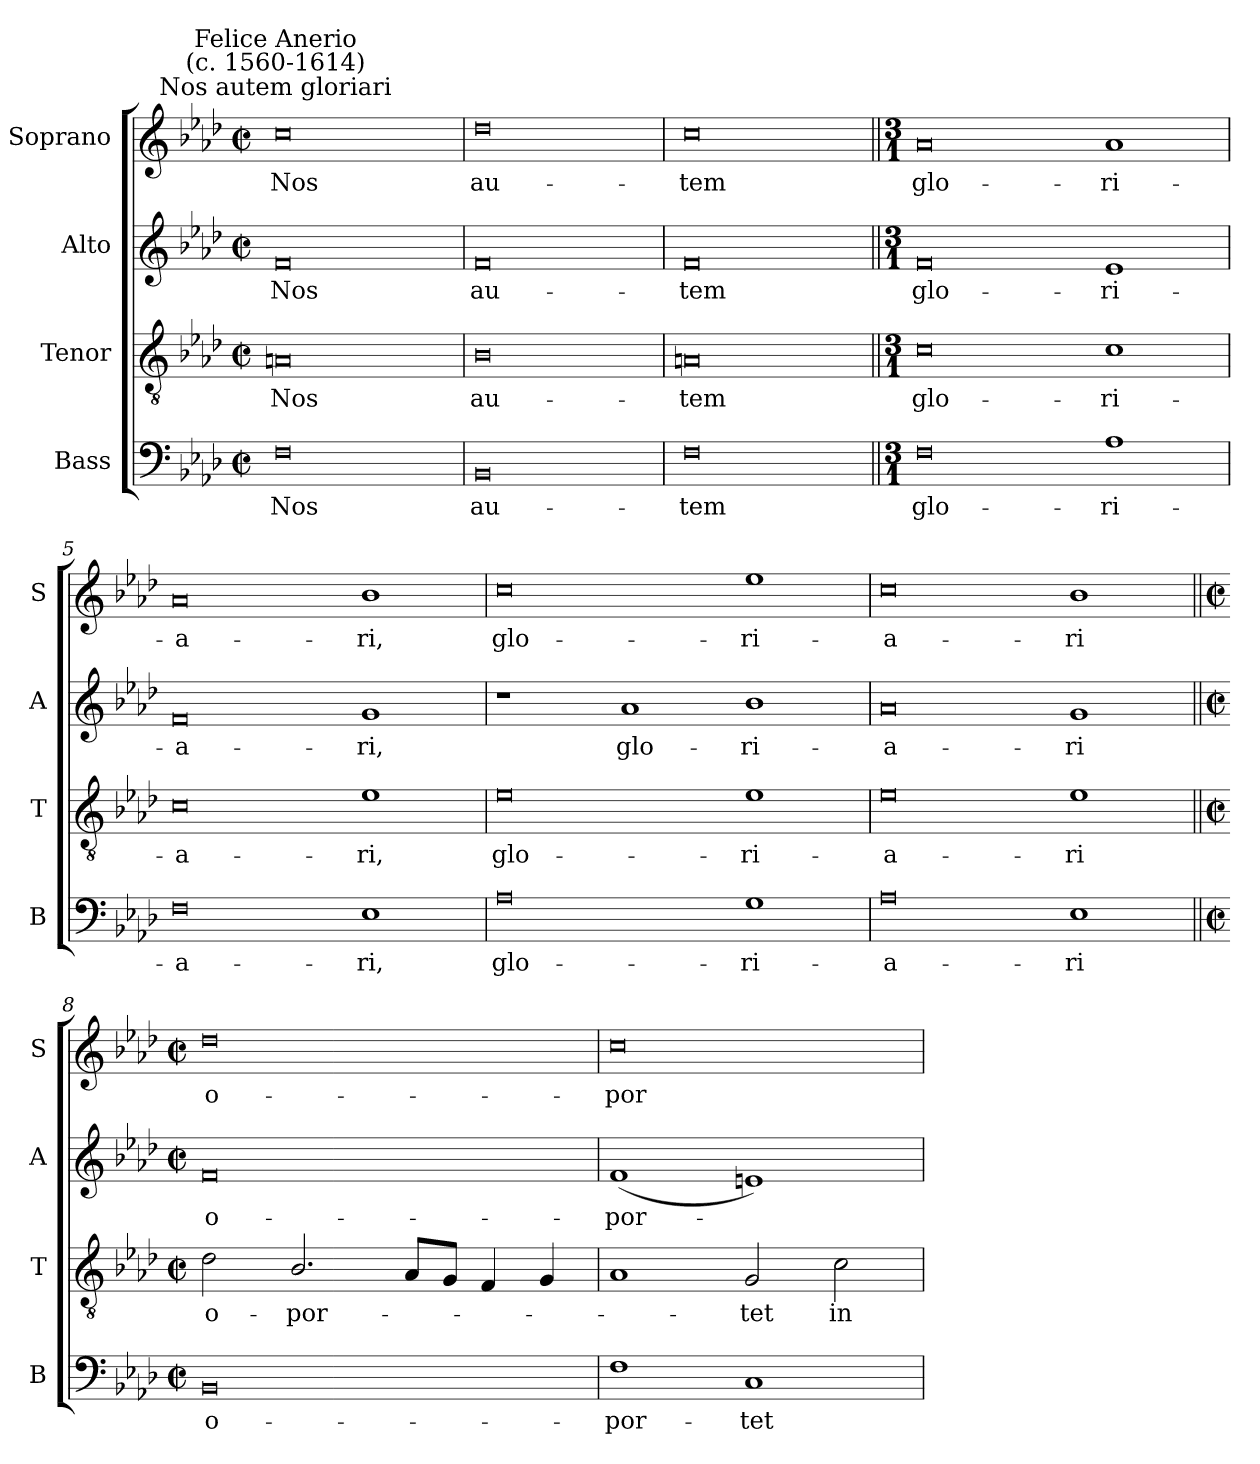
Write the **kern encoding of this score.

**kern	**text	**kern	**text	**kern	**text	**kern	**text
*part4	*part4	*part3	*part3	*part2	*part2	*part1	*part1
*staff4	*staff4	*staff3	*staff3	*staff2	*staff2	*staff1	*staff1
*I"Bass	*	*I"Tenor	*	*I"Alto	*	*I"Soprano	*
*I'B	*	*I'T	*	*I'A	*	*I'S	*
*clefF4	*	*clefGv2	*	*clefG2	*	*clefG2	*
*k[b-e-a-d-]	*	*k[b-e-a-d-]	*	*k[b-e-a-d-]	*	*k[b-e-a-d-]	*
*A-:	*	*A-:	*	*A-:	*	*A-:	*
*M4/2	*	*M4/2	*	*M4/2	*	*M4/2	*
*met(c|)	*	*met(c|)	*	*met(c|)	*	*met(c|)	*
=1	=1	=1	=1	=1	=1	=1	=1
!	!	!	!	!	!	!LO:TX:a:cj:t=Nos autem gloriari	!
!	!	!	!	!	!	!LO:TX:a:cj:t=Felice Anerio\n(c. 1560-1614)	!
!	!LO:LY:b	!	!LO:LY:b	!	!LO:LY:b	!	!LO:LY:b
0F	Nos	0An	Nos	0f	Nos	0cc	Nos
=2	=2	=2	=2	=2	=2	=2	=2
!	!LO:LY:b	!	!LO:LY:b	!	!LO:LY:b	!	!LO:LY:b
0BB-	au-	0B-	au-	0f	au-	0dd-	au-
=3	=3	=3	=3	=3	=3	=3	=3
!	!LO:LY:b	!	!LO:LY:b	!	!LO:LY:b	!	!LO:LY:b
0F	-tem	0An	-tem	0f	-tem	0cc	-tem
=4||	=4||	=4||	=4||	=4||	=4||	=4||	=4||
*M3/1	*	*M3/1	*	*M3/1	*	*M3/1	*
!	!LO:LY:b	!	!LO:LY:b	!	!LO:LY:b	!	!LO:LY:b
0F	glo-	0c	glo-	0f	glo-	0a-	glo-
!	!LO:LY:b	!	!LO:LY:b	!	!LO:LY:b	!	!LO:LY:b
1A-	-ri-	1c	-ri-	1e-	-ri-	1a-	-ri-
=5	=5	=5	=5	=5	=5	=5	=5
!	!LO:LY:b	!	!LO:LY:b	!	!LO:LY:b	!	!LO:LY:b
0F	-a-	0c	-a-	0f	-a-	0a-	-a-
!	!LO:LY:b	!	!LO:LY:b	!	!LO:LY:b	!	!LO:LY:b
1E-	-ri,	1e-	-ri,	1g	-ri,	1b-	-ri,
=6	=6	=6	=6	=6	=6	=6	=6
!	!LO:LY:b	!	!LO:LY:b	!	!	!	!LO:LY:b
0A-	glo-	0e-	glo-	1r	.	0cc	glo-
!	!	!	!	!	!LO:LY:b	!	!
.	.	.	.	1a-	glo-	.	.
!	!LO:LY:b	!	!LO:LY:b	!	!LO:LY:b	!	!LO:LY:b
1G	-ri-	1e-	-ri-	1b-	-ri-	1ee-	-ri-
=7	=7	=7	=7	=7	=7	=7	=7
!	!LO:LY:b	!	!LO:LY:b	!	!LO:LY:b	!	!LO:LY:b
0A-	-a-	0e-	-a-	0a-	-a-	0cc	-a-
!	!LO:LY:b	!	!LO:LY:b	!	!LO:LY:b	!	!LO:LY:b
1E-	-ri	1e-	-ri	1g	-ri	1b-	-ri
=8||	=8||	=8||	=8||	=8||	=8||	=8||	=8||
*M4/2	*	*M4/2	*	*M4/2	*	*M4/2	*
*met(c|)	*	*met(c|)	*	*met(c|)	*	*met(c|)	*
!	!LO:LY:b	!	!LO:LY:b	!	!LO:LY:b	!	!LO:LY:b
0BB-	o-	2d-	o-	0f	o-	0dd-	o-
!	!	!	!LO:LY:b	!	!	!	!
.	.	2.B-/	-por-	.	.	.	.
.	.	8A-L	.	.	.	.	.
.	.	8GJ	.	.	.	.	.
.	.	4F/	.	.	.	.	.
.	.	4G	.	.	.	.	.
=9	=9	=9	=9	=9	=9	=9	=9
!	!LO:LY:b	!	!	!	!LO:LY:b	!	!LO:LY:b
1F	-por-	1A-	.	(<1f	-por-	0cc	-por-
!	!LO:LY:b	!	!LO:LY:b	!	!	!	!
1C	-tet	2G	tet	1en)	.	.	.
!	!	!	!LO:LY:b	!	!	!	!
.	.	2c	in	.	.	.	.
=	=	=	=	=	=	=	=
*-	*-	*-	*-	*-	*-	*-	*-
